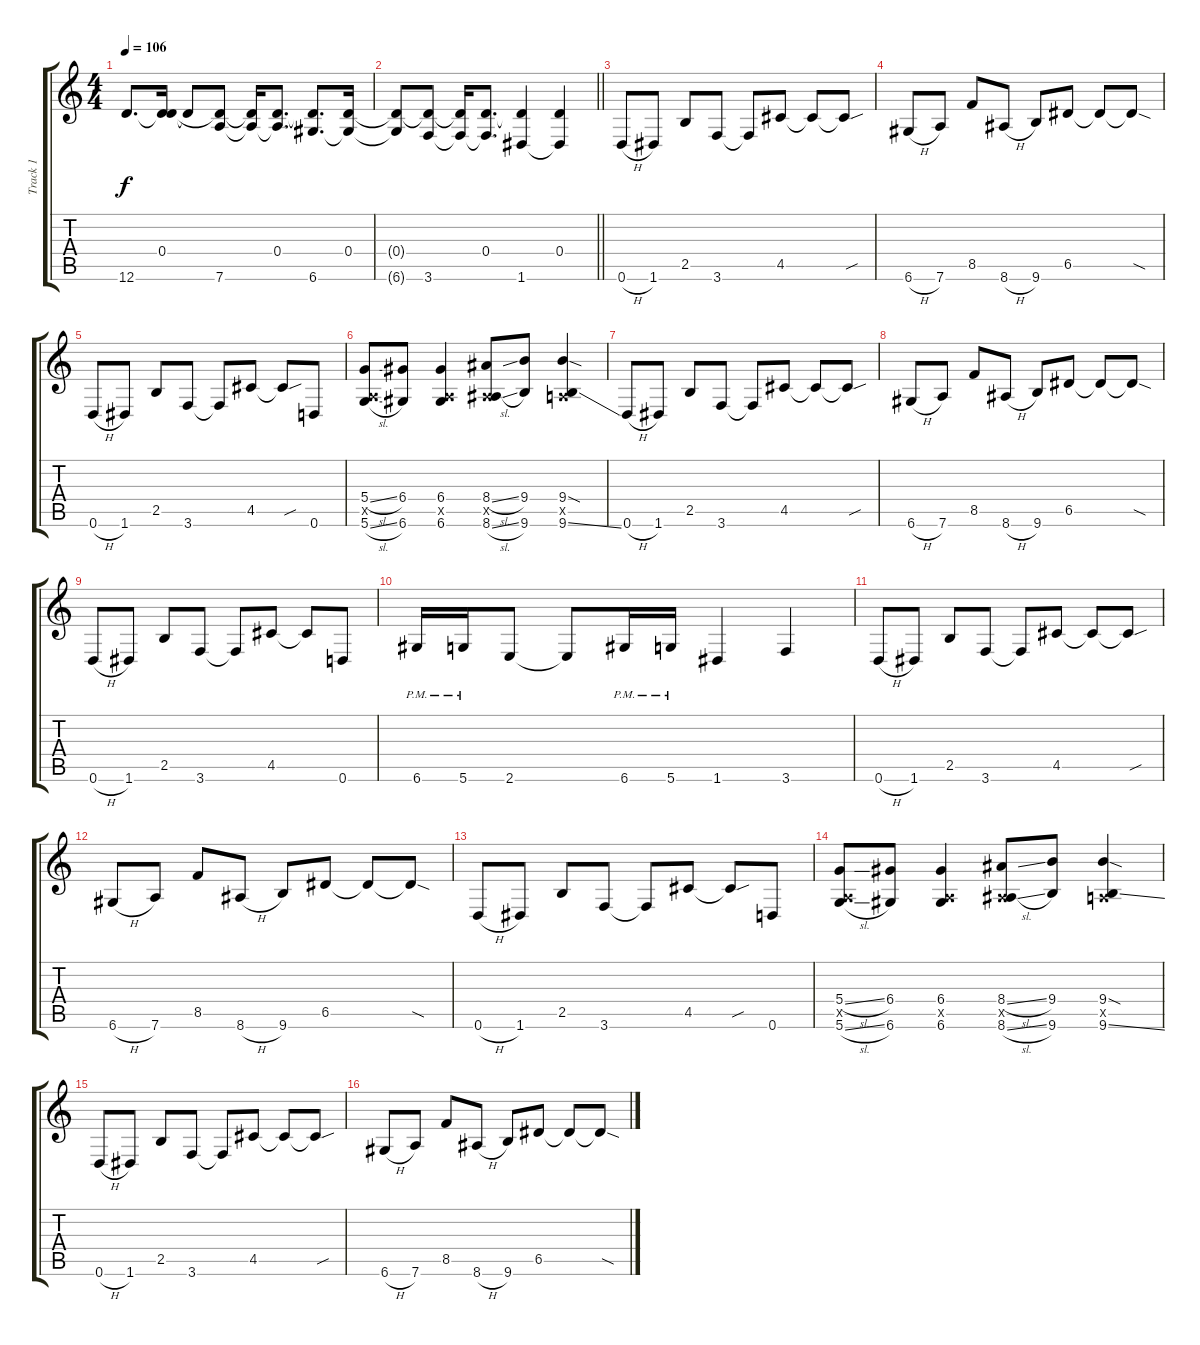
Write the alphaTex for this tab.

\track ("Track 1" "Track 1") {instrument distortionguitar}
\staff {score tabs}
\tuning (E4 A3 F3 D3 A2 D2) {hide}
\ts (4 4)
\tempo 106
\clef g2
\ks c
12.6.8{d dy f} (0.4 12.6{t}).16 12.6{t}.8 (0.4{t} 7.6).8 (0.4{t} 7.6{t}).16 (0.4 7.6{t}).8{d} (0.4{t} 6.6).8{d} (0.4 6.6{t}).16 |
\barLineRight lightlight
(0.4{t} 6.6{t}).8 (0.4{t} 3.6).8 (0.4{t} 3.6{t}).16 (0.4 3.6{t}).8{d} (0.4{t} 1.6).4 (0.4 1.6{t}).4 |
\section ("" "")
0.6{h}.8 1.6.8 2.5.8 3.6.8 3.6{t}.8 4.5.8 4.5{t}.8 4.5{sou t}.8 |
6.6{h}.8 7.6.8 8.5.8 8.6{h}.8 9.6.8 6.5.8 6.5{t}.8 6.5{sod t}.8 |
0.6{h}.8 1.6.8 2.5.8 3.6.8 3.6{t}.8 4.5.8 4.5{sou t}.8 0.6.8 |
(5.4{sl} 0.5{x} 5.6{sl}).8 (6.4 6.6).8 (6.4 0.5{x} 6.6).4 (8.4{sl} 0.5{x} 8.6{sl}).8 (9.4 9.6).8 (9.4{sod} 0.5{x} 9.6{ss}).4 |
0.6{h}.8 1.6.8 2.5.8 3.6.8 3.6{t}.8 4.5.8 4.5{t}.8 4.5{sou t}.8 |
6.6{h}.8 7.6.8 8.5.8 8.6{h}.8 9.6.8 6.5.8 6.5{t}.8 6.5{sod t}.8 |
0.6{h}.8 1.6.8 2.5.8 3.6.8 3.6{t}.8 4.5.8 4.5{t}.8 0.6.8 |
6.6{pm}.16 5.6{pm}.16 2.6.8 2.6{t}.8 6.6{pm}.16 5.6{pm}.16 1.6.4 3.6.4 |
0.6{h}.8 1.6.8 2.5.8 3.6.8 3.6{t}.8 4.5.8 4.5{t}.8 4.5{sou t}.8 |
6.6{h}.8 7.6.8 8.5.8 8.6{h}.8 9.6.8 6.5.8 6.5{t}.8 6.5{sod t}.8 |
0.6{h}.8 1.6.8 2.5.8 3.6.8 3.6{t}.8 4.5.8 4.5{sou t}.8 0.6.8 |
(5.4{sl} 0.5{x} 5.6{sl}).8 (6.4 6.6).8 (6.4 0.5{x} 6.6).4 (8.4{sl} 0.5{x} 8.6{sl}).8 (9.4 9.6).8 (9.4{sod} 0.5{x} 9.6{ss}).4 |
0.6{h}.8 1.6.8 2.5.8 3.6.8 3.6{t}.8 4.5.8 4.5{t}.8 4.5{sou t}.8 |
6.6{h}.8 7.6.8 8.5.8 8.6{h}.8 9.6.8 6.5.8 6.5{t}.8 6.5{sod t}.8
